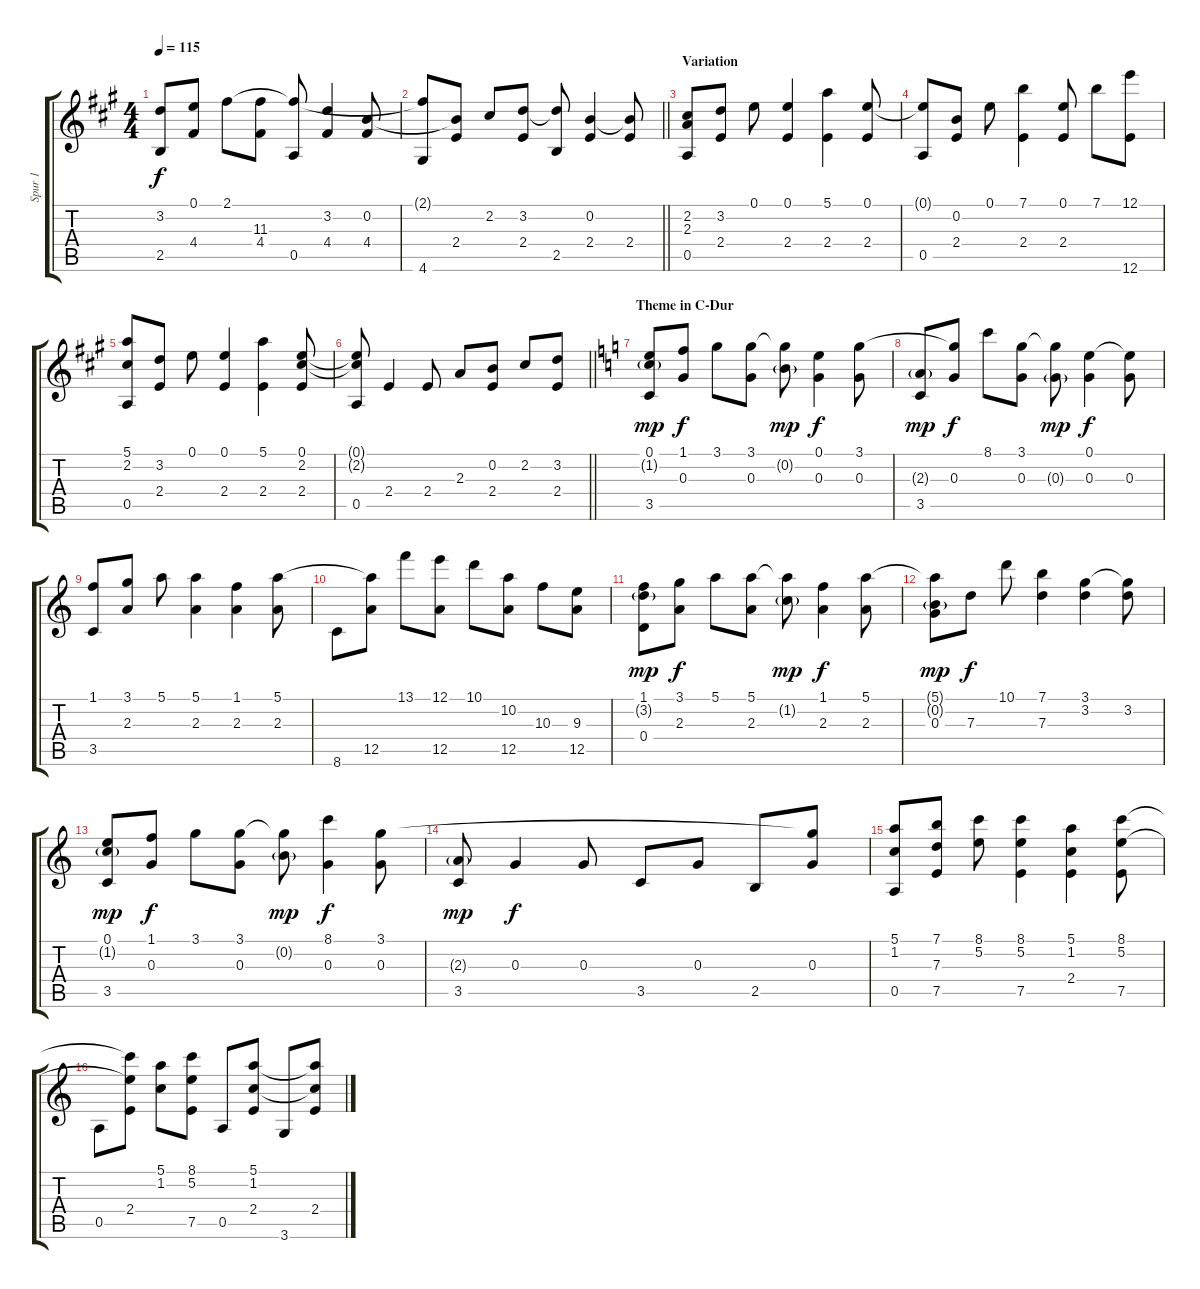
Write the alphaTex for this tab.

\track ("Spur 1" "Spur 1") {instrument acousticguitarsteel}
\staff {score tabs}
\tuning (E4 B3 G3 D3 A2 E2) {hide}
\ts (4 4)
\tempo 115
\clef g2
\ks a
(3.2 2.5).8{dy f} (0.1 4.4).8 2.1.8 (11.3 4.4).8 (2.1{t} 0.5).8 (3.2 4.4).4 (0.2 4.4).8 |
\barLineRight lightlight
(2.1{t} 4.6).8 (0.2{t} 2.4).8 2.2.8 (3.2 2.4).8 (3.2{t} 2.5).8 (0.2 2.4).4 (0.2{t} 2.4).8 |
\section ("" "Variation")
(2.2 2.3 0.5).8 (3.2 2.4).8 0.1.8 (0.1 2.4).4 (5.1 2.4).4 (0.1 2.4).8 |
(0.1{t} 0.5).8 (0.2 2.4).8 0.1.8 (7.1 2.4).4 (0.1 2.4).8 7.1.8 (12.1 12.6).8 |
(5.1 2.2 0.5).8 (3.2 2.4).8 0.1.8 (0.1 2.4).4 (5.1 2.4).4 (0.1 2.2 2.4).8 |
\barLineRight lightlight
(0.1{t} 2.2{t} 0.5).8 2.4.4 2.4.8 2.3.8 (0.2 2.4).8 2.2.8 (3.2 2.4).8 |
\section ("" "Theme in C-Dur")
\ks c
(0.1 1.2{g} 3.5).8{dy mp} (1.1 0.3).8{dy f} 3.1.8 (3.1 0.3).8 (3.1{t} 0.2{g}).8{dy mp} (0.1 0.3).4{dy f} (3.1 0.3).8 |
(2.3{g} 3.5).8{dy mp} (3.1{t} 0.3).8{dy f} 8.1.8 (3.1 0.3).8 (3.1{t} 0.3{g}).8{dy mp} (0.1 0.3).4{dy f} (0.1{t} 0.3).8 |
(1.1 3.5).8 (3.1 2.3).8 5.1.8 (5.1 2.3).4 (1.1 2.3).4 (5.1 2.3).8 |
8.6.8 (5.1{t} 12.5).8 13.1.8 (12.1 12.5).8 10.1.8 (10.2 12.5).8 10.3.8 (9.3 12.5).8 |
(1.1 3.2{g} 0.4).8{dy mp} (3.1 2.3).8{dy f} 5.1.8 (5.1 2.3).8 (5.1{t} 1.2{g}).8{dy mp} (1.1 2.3).4{dy f} (5.1 2.3).8 |
(5.1{t} 0.2{g} 0.3).8{dy mp} 7.3.8{dy f} 10.1.8 (7.1 7.3).4 (3.1 3.2).4 (3.1{t} 3.2).8 |
(0.1 1.2{g} 3.5).8{dy mp} (1.1 0.3).8{dy f} 3.1.8 (3.1 0.3).8 (3.1{t} 0.2{g}).8{dy mp} (8.1 0.3).4{dy f} (3.1 0.3).8 |
(2.3{g} 3.5).8{dy mp} 0.3.4{dy f} 0.3.8 3.5.8 0.3.8 2.5.8 (3.1{t} 0.3).8 |
(5.1 1.2 0.5).8 (7.1 7.3 7.5).8 (8.1 5.2).8 (8.1 5.2 7.5).4 (5.1 1.2 2.4).4 (8.1 5.2 7.5).8 |
0.5.8 (8.1{t} 5.2{t} 2.4).8 (5.1 1.2).8 (8.1 5.2 7.5).8 0.5.8 (5.1 1.2 2.4).8 3.6.8 (5.1{t} 1.2{t} 2.4).8
